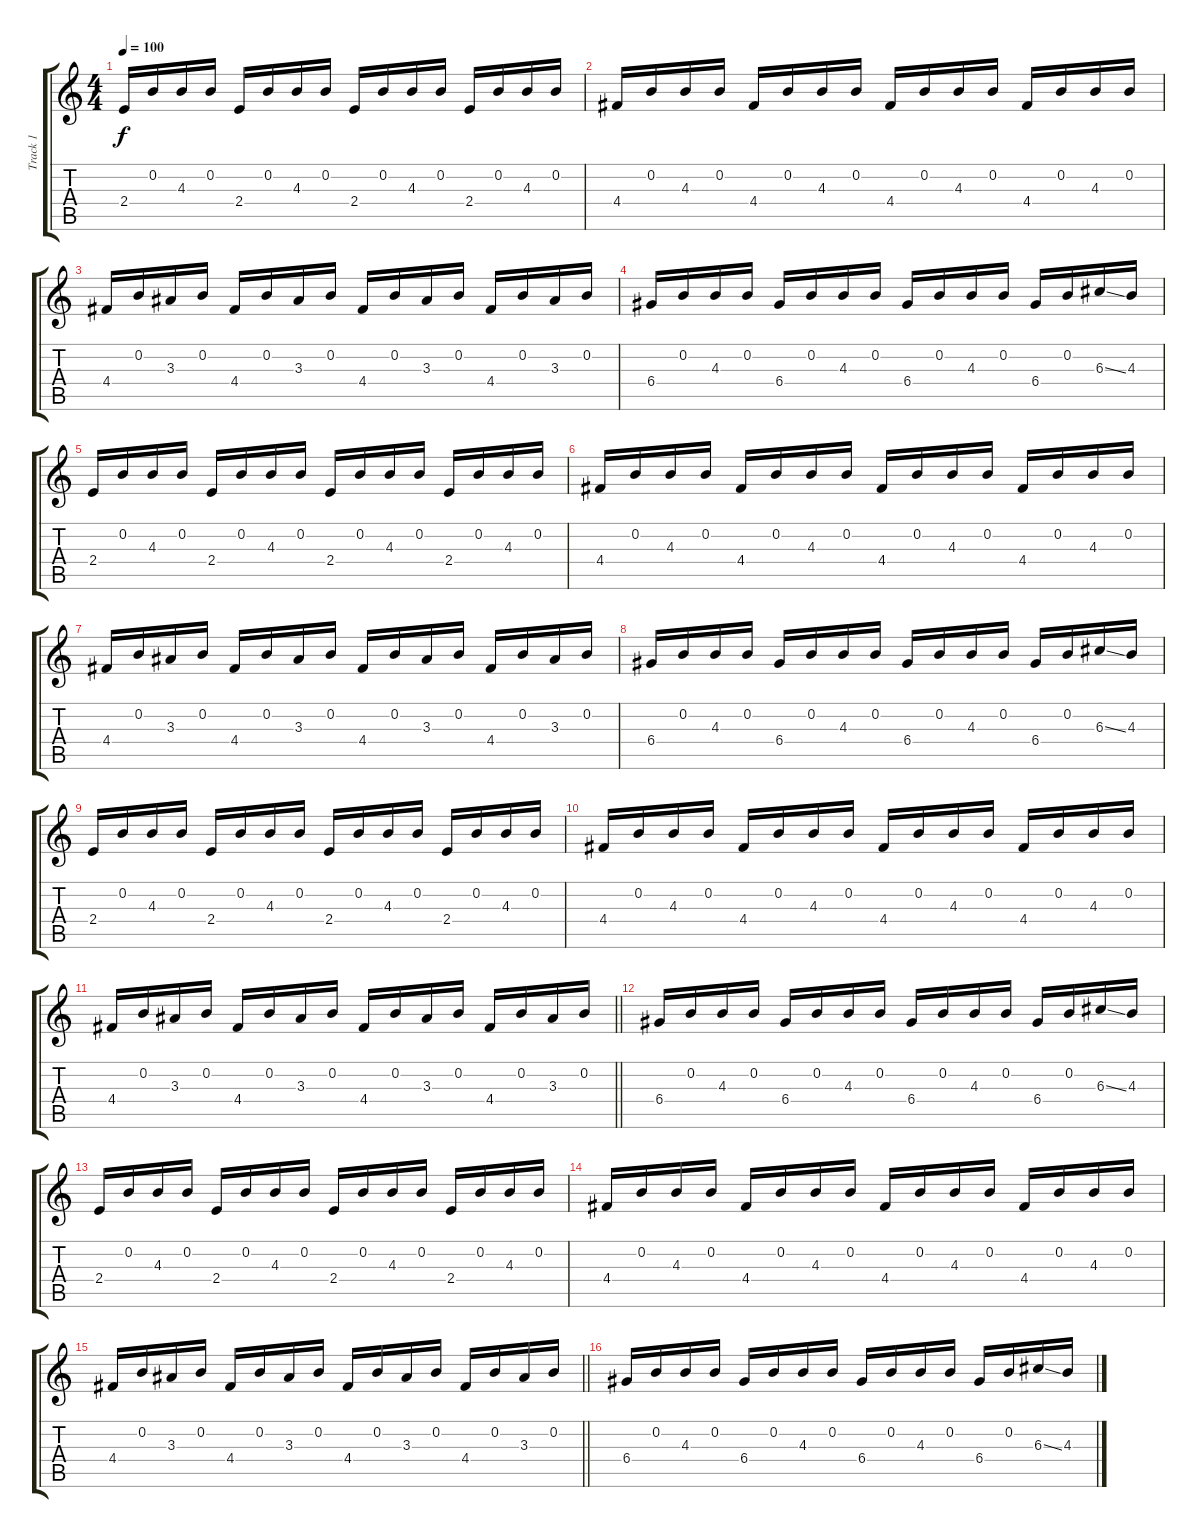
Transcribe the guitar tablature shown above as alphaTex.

\track ("Track 1" "Track 1") {instrument acousticguitarsteel}
\staff {score tabs}
\tuning (E4 B3 G3 D3 A2 E2) {hide}
\ts (4 4)
\tempo 100
\clef g2
\ks c
2.4.16{dy f} 0.2.16 4.3.16 0.2.16 2.4.16 0.2.16 4.3.16 0.2.16 2.4.16 0.2.16 4.3.16 0.2.16 2.4.16 0.2.16 4.3.16 0.2.16 |
4.4.16 0.2.16 4.3.16 0.2.16 4.4.16 0.2.16 4.3.16 0.2.16 4.4.16 0.2.16 4.3.16 0.2.16 4.4.16 0.2.16 4.3.16 0.2.16 |
4.4.16 0.2.16 3.3.16 0.2.16 4.4.16 0.2.16 3.3.16 0.2.16 4.4.16 0.2.16 3.3.16 0.2.16 4.4.16 0.2.16 3.3.16 0.2.16 |
6.4.16 0.2.16 4.3.16 0.2.16 6.4.16 0.2.16 4.3.16 0.2.16 6.4.16 0.2.16 4.3.16 0.2.16 6.4.16 0.2.16 6.3{ss}.16 4.3.16 |
2.4.16 0.2.16 4.3.16 0.2.16 2.4.16 0.2.16 4.3.16 0.2.16 2.4.16 0.2.16 4.3.16 0.2.16 2.4.16 0.2.16 4.3.16 0.2.16 |
4.4.16 0.2.16 4.3.16 0.2.16 4.4.16 0.2.16 4.3.16 0.2.16 4.4.16 0.2.16 4.3.16 0.2.16 4.4.16 0.2.16 4.3.16 0.2.16 |
4.4.16 0.2.16 3.3.16 0.2.16 4.4.16 0.2.16 3.3.16 0.2.16 4.4.16 0.2.16 3.3.16 0.2.16 4.4.16 0.2.16 3.3.16 0.2.16 |
6.4.16 0.2.16 4.3.16 0.2.16 6.4.16 0.2.16 4.3.16 0.2.16 6.4.16 0.2.16 4.3.16 0.2.16 6.4.16 0.2.16 6.3{ss}.16 4.3.16 |
2.4.16 0.2.16 4.3.16 0.2.16 2.4.16 0.2.16 4.3.16 0.2.16 2.4.16 0.2.16 4.3.16 0.2.16 2.4.16 0.2.16 4.3.16 0.2.16 |
4.4.16 0.2.16 4.3.16 0.2.16 4.4.16 0.2.16 4.3.16 0.2.16 4.4.16 0.2.16 4.3.16 0.2.16 4.4.16 0.2.16 4.3.16 0.2.16 |
\barLineRight lightlight
4.4.16 0.2.16 3.3.16 0.2.16 4.4.16 0.2.16 3.3.16 0.2.16 4.4.16 0.2.16 3.3.16 0.2.16 4.4.16 0.2.16 3.3.16 0.2.16 |
6.4.16 0.2.16 4.3.16 0.2.16 6.4.16 0.2.16 4.3.16 0.2.16 6.4.16 0.2.16 4.3.16 0.2.16 6.4.16 0.2.16 6.3{ss}.16 4.3.16 |
2.4.16 0.2.16 4.3.16 0.2.16 2.4.16 0.2.16 4.3.16 0.2.16 2.4.16 0.2.16 4.3.16 0.2.16 2.4.16 0.2.16 4.3.16 0.2.16 |
4.4.16 0.2.16 4.3.16 0.2.16 4.4.16 0.2.16 4.3.16 0.2.16 4.4.16 0.2.16 4.3.16 0.2.16 4.4.16 0.2.16 4.3.16 0.2.16 |
\barLineRight lightlight
4.4.16 0.2.16 3.3.16 0.2.16 4.4.16 0.2.16 3.3.16 0.2.16 4.4.16 0.2.16 3.3.16 0.2.16 4.4.16 0.2.16 3.3.16 0.2.16 |
6.4.16 0.2.16 4.3.16 0.2.16 6.4.16 0.2.16 4.3.16 0.2.16 6.4.16 0.2.16 4.3.16 0.2.16 6.4.16 0.2.16 6.3{ss}.16 4.3.16
